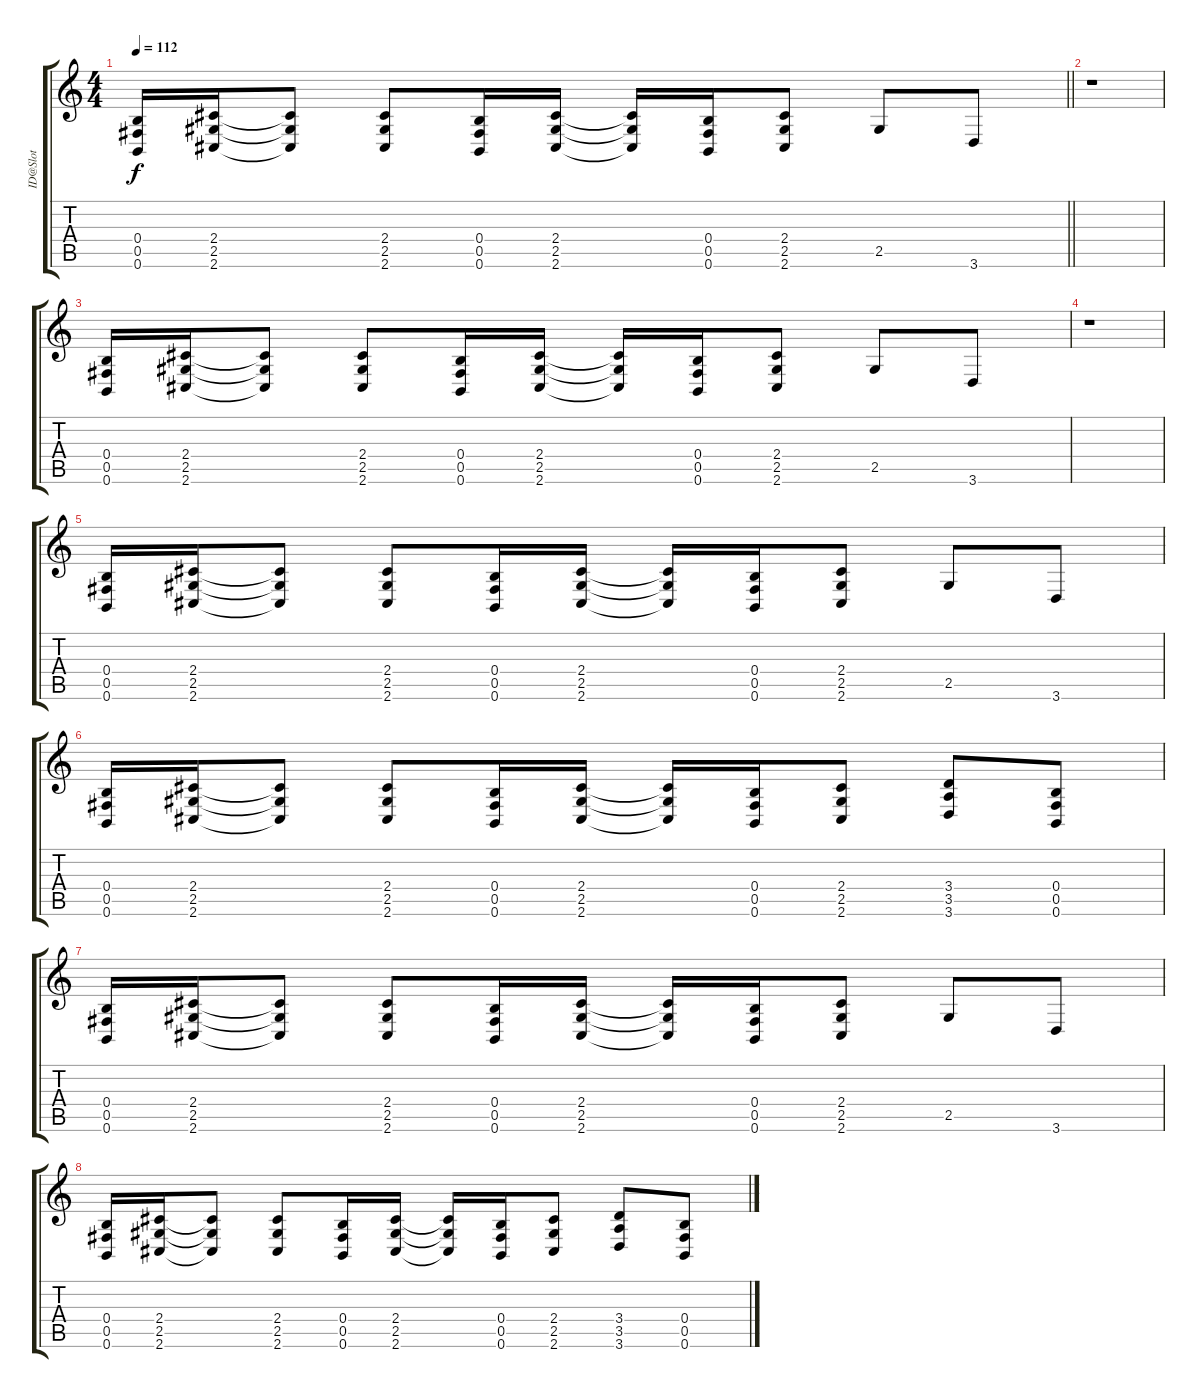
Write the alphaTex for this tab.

\track ("ID@Slot" "ID@Slot") {instrument distortionguitar}
\staff {score tabs}
\tuning (Db4 Ab3 E3 B2 Gb2 B1) {hide}
\ts (4 4)
\tempo 112
\clef g2
\barLineRight lightlight
\ks c
(0.4 0.5 0.6).16{dy f} (2.4 2.5 2.6).16 (2.4{t} 2.5{t} 2.6{t}).8 (2.4 2.5 2.6).8 (0.4 0.5 0.6).16 (2.4 2.5 2.6).16 (2.4{t} 2.5{t} 2.6{t}).16 (0.4 0.5 0.6).16 (2.4 2.5 2.6).8 2.5.8 3.6.8 |
r.1 |
(0.4 0.5 0.6).16 (2.4 2.5 2.6).16 (2.4{t} 2.5{t} 2.6{t}).8 (2.4 2.5 2.6).8 (0.4 0.5 0.6).16 (2.4 2.5 2.6).16 (2.4{t} 2.5{t} 2.6{t}).16 (0.4 0.5 0.6).16 (2.4 2.5 2.6).8 2.5.8 3.6.8 |
r.1 |
(0.4 0.5 0.6).16 (2.4 2.5 2.6).16 (2.4{t} 2.5{t} 2.6{t}).8 (2.4 2.5 2.6).8 (0.4 0.5 0.6).16 (2.4 2.5 2.6).16 (2.4{t} 2.5{t} 2.6{t}).16 (0.4 0.5 0.6).16 (2.4 2.5 2.6).8 2.5.8 3.6.8 |
(0.4 0.5 0.6).16 (2.4 2.5 2.6).16 (2.4{t} 2.5{t} 2.6{t}).8 (2.4 2.5 2.6).8 (0.4 0.5 0.6).16 (2.4 2.5 2.6).16 (2.4{t} 2.5{t} 2.6{t}).16 (0.4 0.5 0.6).16 (2.4 2.5 2.6).8 (3.4 3.5 3.6).8 (0.4 0.5 0.6).8 |
(0.4 0.5 0.6).16 (2.4 2.5 2.6).16 (2.4{t} 2.5{t} 2.6{t}).8 (2.4 2.5 2.6).8 (0.4 0.5 0.6).16 (2.4 2.5 2.6).16 (2.4{t} 2.5{t} 2.6{t}).16 (0.4 0.5 0.6).16 (2.4 2.5 2.6).8 2.5.8 3.6.8 |
(0.4 0.5 0.6).16 (2.4 2.5 2.6).16 (2.4{t} 2.5{t} 2.6{t}).8 (2.4 2.5 2.6).8 (0.4 0.5 0.6).16 (2.4 2.5 2.6).16 (2.4{t} 2.5{t} 2.6{t}).16 (0.4 0.5 0.6).16 (2.4 2.5 2.6).8 (3.4 3.5 3.6).8 (0.4 0.5 0.6).8
